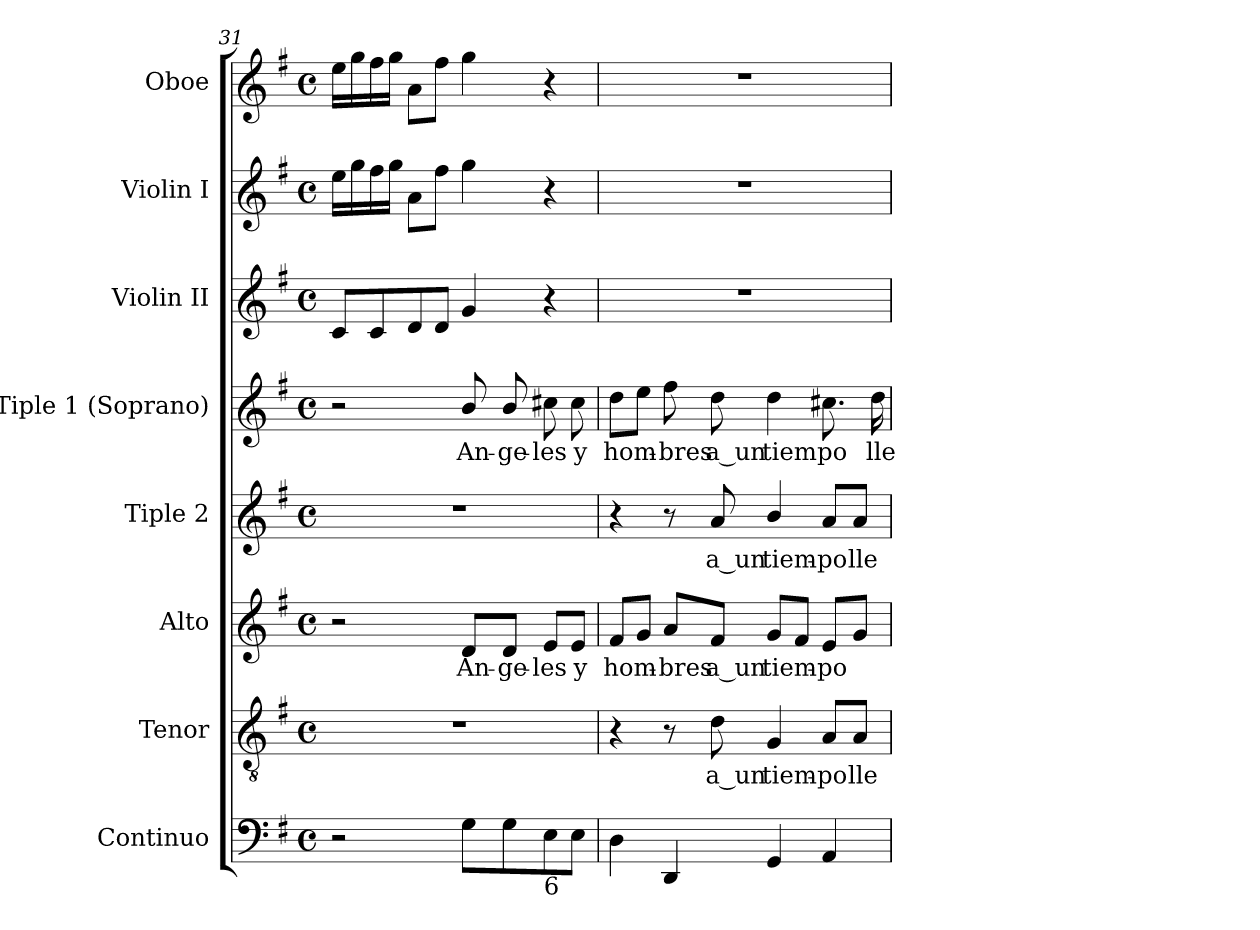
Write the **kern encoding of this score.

**kern	**kern	**text	**kern	**text	**kern	**text	**kern	**text	**kern	**kern	**kern
*part8	*part7	*part7	*part6	*part6	*part5	*part5	*part4	*part4	*part3	*part2	*part1
*staff8	*staff7	*staff7	*staff6	*staff6	*staff5	*staff5	*staff4	*staff4	*staff3	*staff2	*staff1
*I"Continuo	*I"Tenor	*	*I"Alto	*	*I"Tiple 2	*	*I"Tiple  1 (Soprano)	*	*I"Violin II	*I"Violin I	*I"Oboe
*I'Cont.	*I'T.	*	*I'A.	*	*	*	*I'S.	*	*I'Vln. II	*I'Vln. I	*I'Ob.
*clefF4	*clefGv2	*	*clefG2	*	*clefG2	*	*clefG2	*	*clefG2	*clefG2	*clefG2
*	*ITrd7c12	*	*	*	*	*	*	*	*	*	*
*k[f#]	*k[f#]	*	*k[f#]	*	*k[f#]	*	*k[f#]	*	*k[f#]	*k[f#]	*k[f#]
*G:	*G:	*	*G:	*	*G:	*	*G:	*	*G:	*G:	*G:
*M4/4	*M4/4	*	*M4/4	*	*M4/4	*	*M4/4	*	*M4/4	*M4/4	*M4/4
*met(c)	*met(c)	*	*met(c)	*	*met(c)	*	*met(c)	*	*met(c)	*met(c)	*met(c)
=31	=31	=31	=31	=31	=31	=31	=31	=31	=31	=31	=31
2r	1r	.	2r	.	1r	.	2r	.	8ci/L	16eei\LL	16eei\LL
.	.	.	.	.	.	.	.	.	.	16ggi\	16ggi\
.	.	.	.	.	.	.	.	.	8ci/	16ff#i\	16ff#i\
.	.	.	.	.	.	.	.	.	.	16ggi\JJ	16ggi\JJ
.	.	.	.	.	.	.	.	.	8di/	8ai\L	8ai\L
.	.	.	.	.	.	.	.	.	8di/J	8ff#i\J	8ff#i\J
!	!	!	!	!LO:LY:b:color=#000000	!	!	!	!	!	!	!
!	!	!	!	!	!	!	!	!LO:LY:b:color=#000000	!	!	!
8Gi\L	.	.	8di/L	An-	.	.	8bi/	An-	4gi/	4ggi\	4ggi\
!	!	!	!	!LO:LY:b:color=#000000	!	!	!	!	!	!	!
!	!	!	!	!	!	!	!	!LO:LY:b:color=#000000	!	!	!
8Gi\	.	.	8di/J	-ge-	.	.	8bi/	-ge-	.	.	.
!	!	!	!	!LO:LY:b:color=#000000	!	!	!	!	!	!	!
!LO:TX:b:t=6	!	!	!	!	!	!	!	!	!	!	!
!	!	!	!	!	!	!	!	!LO:LY:b:color=#000000	!	!	!
8Ei\	.	.	8ei/L	-les	.	.	8cc#Xi\	-les	4r	4r	4r
!	!	!	!	!LO:LY:b:color=#000000	!	!	!	!	!	!	!
!	!	!	!	!	!	!	!	!LO:LY:b:color=#000000	!	!	!
8Ei\J	.	.	8ei/J	y	.	.	8cc#i\	y	.	.	.
=32	=32	=32	=32	=32	=32	=32	=32	=32	=32	=32	=32
!	!	!	!	!LO:LY:b:color=#000000	!	!	!	!	!	!	!
!	!	!	!	!	!	!	!	!LO:LY:b:color=#000000	!	!	!
4Di\	4r	.	8f#i/L	hom-	4r	.	8ddi\L	hom-	1r	1r	1r
.	.	.	8gi/J	.	.	.	8eei\J	.	.	.	.
!	!	!	!	!LO:LY:b:color=#000000	!	!	!	!	!	!	!
!	!	!	!	!	!	!	!	!LO:LY:b:color=#000000	!	!	!
4DDi/	8r	.	8ai/L	-bres	8r	.	8ff#i\	-bres	.	.	.
!	!	!LO:LY:b:color=#000000	!	!	!	!	!	!	!	!	!
!	!	!	!	!LO:LY:b:color=#000000	!	!	!	!	!	!	!
!	!	!	!	!	!	!LO:LY:b:color=#000000	!	!	!	!	!
!	!	!	!	!	!	!	!	!LO:LY:b:color=#000000	!	!	!
.	8Di\	a_un	8f#i/J	a_un	8ai/	a_un	8ddi\	a_un	.	.	.
!	!	!LO:LY:b:color=#000000	!	!	!	!	!	!	!	!	!
!	!	!	!	!LO:LY:b:color=#000000	!	!	!	!	!	!	!
!	!	!	!	!	!	!LO:LY:b:color=#000000	!	!	!	!	!
!	!	!	!	!	!	!	!	!LO:LY:b:color=#000000	!	!	!
4GGi/	4GGi/	tiem-	8gi/L	tiem-	4bi/	tiem-	4ddi\	tiem	.	.	.
.	.	.	8f#i/J	.	.	.	.	.	.	.	.
!	!	!LO:LY:b:color=#000000	!	!	!	!	!	!	!	!	!
!	!	!	!	!LO:LY:b:color=#000000	!	!	!	!	!	!	!
!	!	!	!	!	!	!LO:LY:b:color=#000000	!	!	!	!	!
!	!	!	!	!	!	!	!	!LO:LY:b:color=#000000	!	!	!
4AAi/	8AAi/L	-po	8ei/L	-po	8ai/L	-po	8.cc#Xi\	po	.	.	.
!	!	!LO:LY:b:color=#000000	!	!	!	!	!	!	!	!	!
!	!	!	!	!	!	!LO:LY:b:color=#000000	!	!	!	!	!
.	8AAi/J	lle-	8gi/J	.	8ai/J	lle-	.	.	.	.	.
!	!	!	!	!	!	!	!	!LO:LY:b:color=#000000	!	!	!
.	.	.	.	.	.	.	16ddi\	lle-	.	.	.
=	=	=	=	=	=	=	=	=	=	=	=
*-	*-	*-	*-	*-	*-	*-	*-	*-	*-	*-	*-
